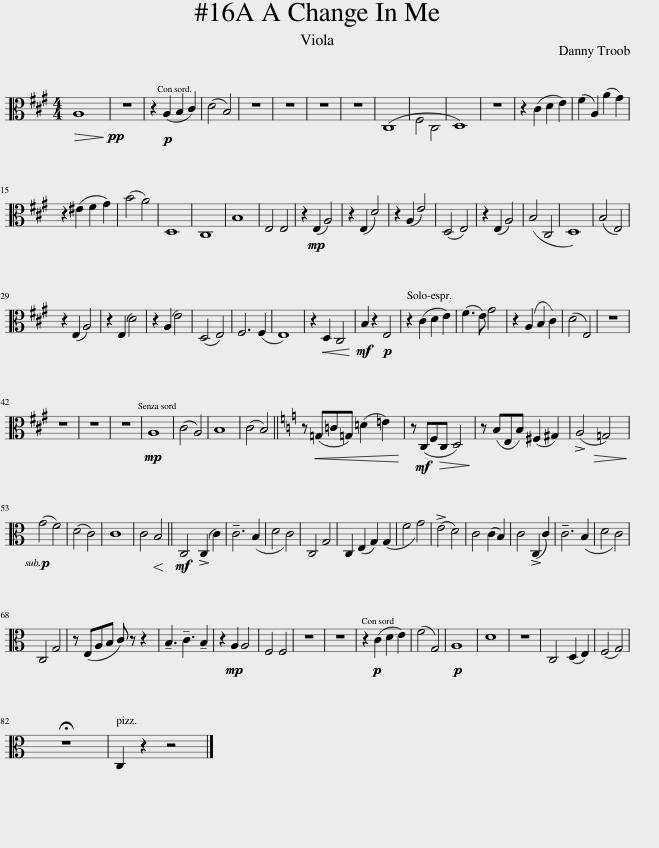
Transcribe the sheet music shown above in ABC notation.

X:1
L:1/8
M:4/4
I:linebreak $
K:A
V:1 alto
V:1
!>(! A,8!>)! |!pp! z8 | z2!p! (A,2 B,2 C2) | (D4 B,4) | z8 | %5
 z8 | z8 | z8 | (C,8 | F,4 C,4 | %10
 D,8) | z8 | z2 (C2 D2 E2) | (F2 A,2) (A2 G2) |$ z2 (^E2 F2 G2) | %15
 (B4 A4) | D,8 | C,8 | B,8 | E,4 E,4 | %20
 z2!mp! (E,2 A,4) | z2 (E,2 D4) | z2 (A,2 E4) | (D,4 E,4) | z2 (E,2 A,4) | %25
 (B,4 C,4 | D,8) | (B,4 E,4) |$ z2 (E,2 A,4) | z2 (E,2 D4) | %30
 z2 (A,2 E4) | (D,4 E,4) | F,6 (F,2 | E,8) | z2!<(! D,2 C,4!<)! | %35
!mf! B,2 z2!p! E,4 | z2 (C2 D2 E2) | (F3 E) G4 | z2 (A,2 B,2 C2) | (D4 E,4) | %40
 z8 |$ z8 | z8 | z8 |!mp! A,8 | %45
 (C4 A,4) | B,8 | (C4 B,4) ||[K:C] z!<(! (=G,=C=G,) (=D2 =E2)!<)! | z!mf! (C,F,!>(!C, D,4)!>)! | %50
 z (B,E,B,) (^F,2 ^G,2) | (!>!A,4!>(! =G,4)!>)! |$!p! (G4 F4) | (D4 C4) | C8 | %55
 C4!<(! B,4!<)! ||!mf! C,4 (!>!C,2 C2) | !tenuto!C6 (B,2 | D4 C4) | C,4 G,4 | %60
 C,2 (E,2 G,2) (G,2 | F4 G4) | (!>!E4 D4) | C4 (C2 B,2) | C4 (!>!C,2 C2) | %65
 !tenuto!C6 (B,2 | D4 C4) |$ C,4 G,4 | z (E,A,B, C) z z2 | !tenuto!B,3 !tenuto!C3 !tenuto!B,2 | %70
 z2!mp! A,2 A,4 | F,4 F,4 | z8 | z8 | z2!p! (C2 D2 E2) | %75
 (F4 G,4) |!p! A,8 | D8 | z8 | C,4 (D,2 E,2) | %80
 (F,4 G,4) |$ !fermata!z8 | C,2 z2 z4 |] %83
